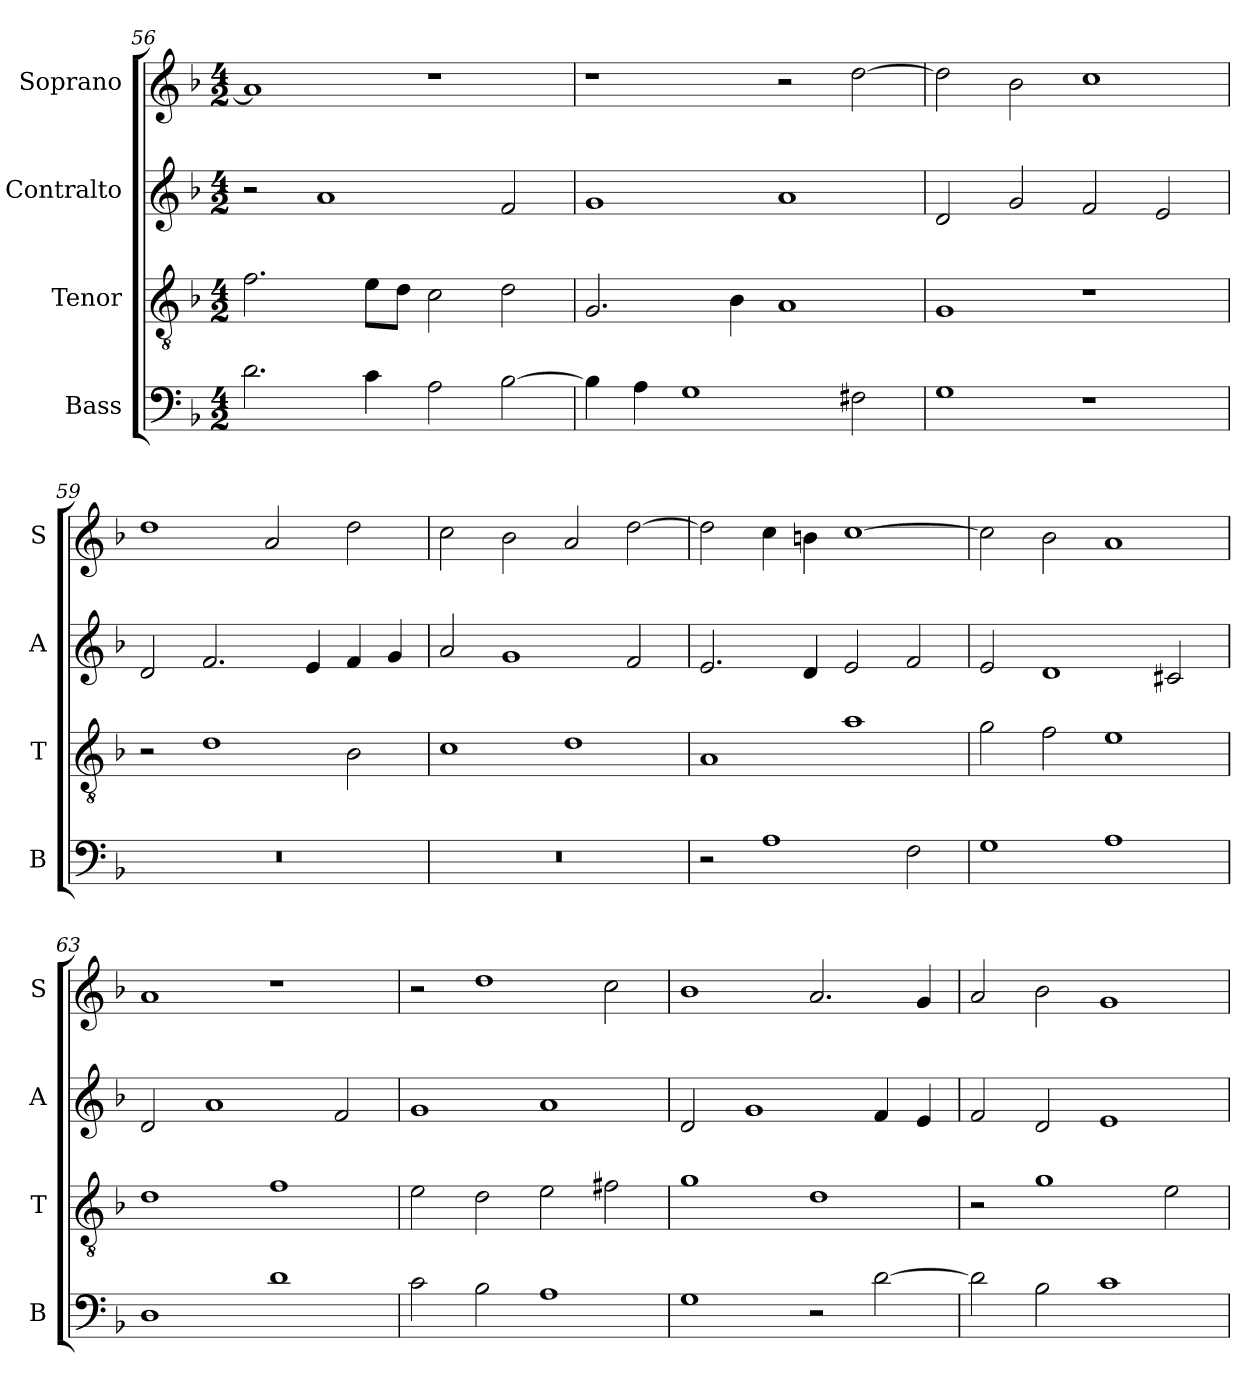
**kern	**kern	**kern	**kern
*part4	*part3	*part2	*part1
*staff4	*staff3	*staff2	*staff1
*I"Bass	*I"Tenor	*I"Contralto	*I"Soprano
*I'B	*I'T	*I'A	*I'S
*clefF4	*clefGv2	*clefG2	*clefG2
*k[b-]	*k[b-]	*k[b-]	*k[b-]
*D:aeo	*D:aeo	*D:aeo	*D:aeo
*M4/2	*M4/2	*M4/2	*M4/2
=56	=56	=56	=56
2.d	2.f	2r	1a]
.	.	1a	.
4c	8e\L	.	.
.	8d\J	.	.
2A	2c	.	1r
[2B-	2d	2f	.
=57	=57	=57	=57
4B-]	2.G	1g	1r
4A	.	.	.
1G	.	.	.
.	4B-	.	.
.	1A	1a	2r
2F#X	.	.	[2dd
=58	=58	=58	=58
1G	1G	2d	2dd]
.	.	2g	2b-
1r	1r	2f	1cc
.	.	2e	.
=59	=59	=59	=59
0r	2r	2d	1dd
.	1d	2.f	.
.	.	.	2a
.	.	4e	.
.	2B-	4f	2dd
.	.	4g	.
=60	=60	=60	=60
0r	1c	2a	2cc
.	.	1g	2b-
.	1d	.	2a
.	.	2f	[2dd
=61	=61	=61	=61
2r	1A	2.e	2dd]
1A	.	.	4cc
.	.	4d	4bn
.	1a	2e	[1cc
2F	.	2f	.
=62	=62	=62	=62
1G	2g	2e	2cc]
.	2f	1d	2b-
1A	1e	.	1a
.	.	2c#X	.
=63	=63	=63	=63
1D	1d	2d	1a
.	.	1a	.
1d	1f	.	1r
.	.	2f	.
=64	=64	=64	=64
2c	2e	1g	2r
2B-	2d	.	1dd
1A	2e	1a	.
.	2f#X	.	2cc
=65	=65	=65	=65
1G	1g	2d	1b-
.	.	1g	.
2r	1d	.	2.a
[2d	.	4f	.
.	.	4e	4g
=66	=66	=66	=66
2d]	2r	2f	2a
2B-	1g	2d	2b-
1c	.	1e	1g
.	2e	.	.
=	=	=	=
*-	*-	*-	*-
